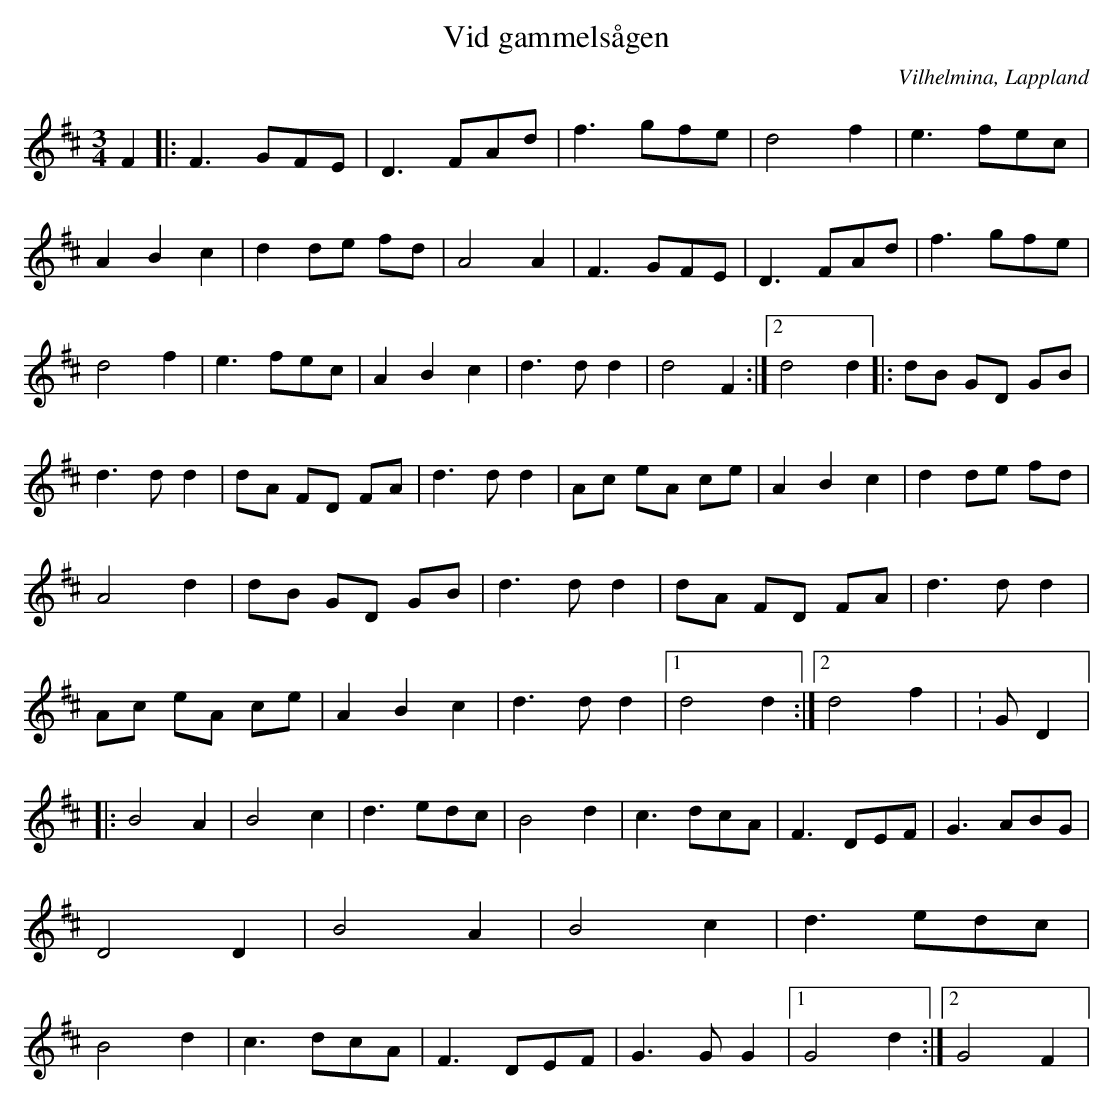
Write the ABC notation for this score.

X:1
T:Vid gammelsågen
O:Vilhelmina, Lappland
M:3/4
L:1/8
K:D
 F2|: F3 GFE | D3 FAd | f3 gfe | d4 f2 | e3 fec | A2 B2 c2 | d2 de fd | A4 A2 | F3 GFE | D3 FAd | f3 gfe | d4 f2 | e3 fec | A2 B2 c2 | d3 d d2 | 1 d4 F2:|2 d4 d2 |: dB GD GB | d3 d d2 | dA FD FA | d3 d d2 | Ac eA ce | A2 B2 c2 | d2 de fd | A4 d2 | dB GD GB | d3 d d2 | dA FD FA | d3 d d2 | Ac eA ce | A2 B2 c2 | d3 d d2 |1 d4 d2 :|2 d4 f2 |K:G D2 |: B4 A2 | B4 c2 | d3 edc | B4 d2 | c3 dcA | F3 DEF | G3 ABG | D4 D2 | B4 A2 | B4 c2 | d3 edc | B4 d2 | c3 dcA | F3 DEF | G3G G2 |1 G4 d2 :|2 G4 F2|
